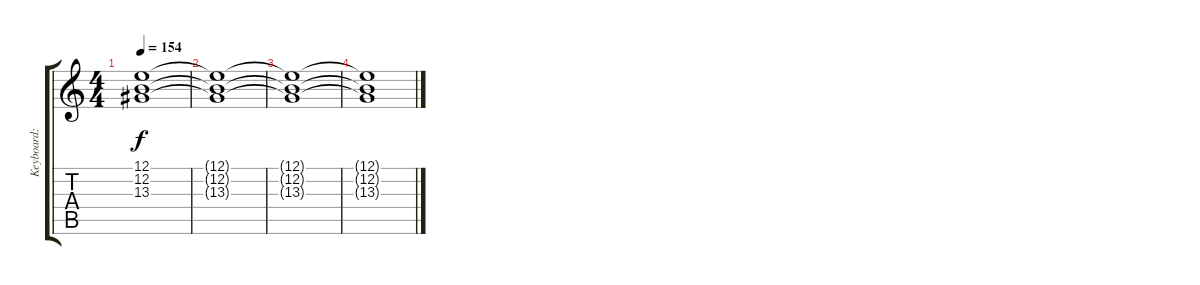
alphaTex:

\track ("Keyboard: Tsumugi Kotobuki" "Keyboard: ") {instrument lead2sawtooth}
\staff {score tabs}
\tuning (E4 B3 G3 D3 A2 E2) {hide}
\ts (4 4)
\tempo 154
\clef g2
\ks c
(12.1{t} 12.2{t} 13.3{t}).1{dy f} |
(12.1{t} 12.2{t} 13.3{t}).1 |
(12.1{t} 12.2{t} 13.3{t}).1 |
(12.1{t} 12.2{t} 13.3{t}).1
